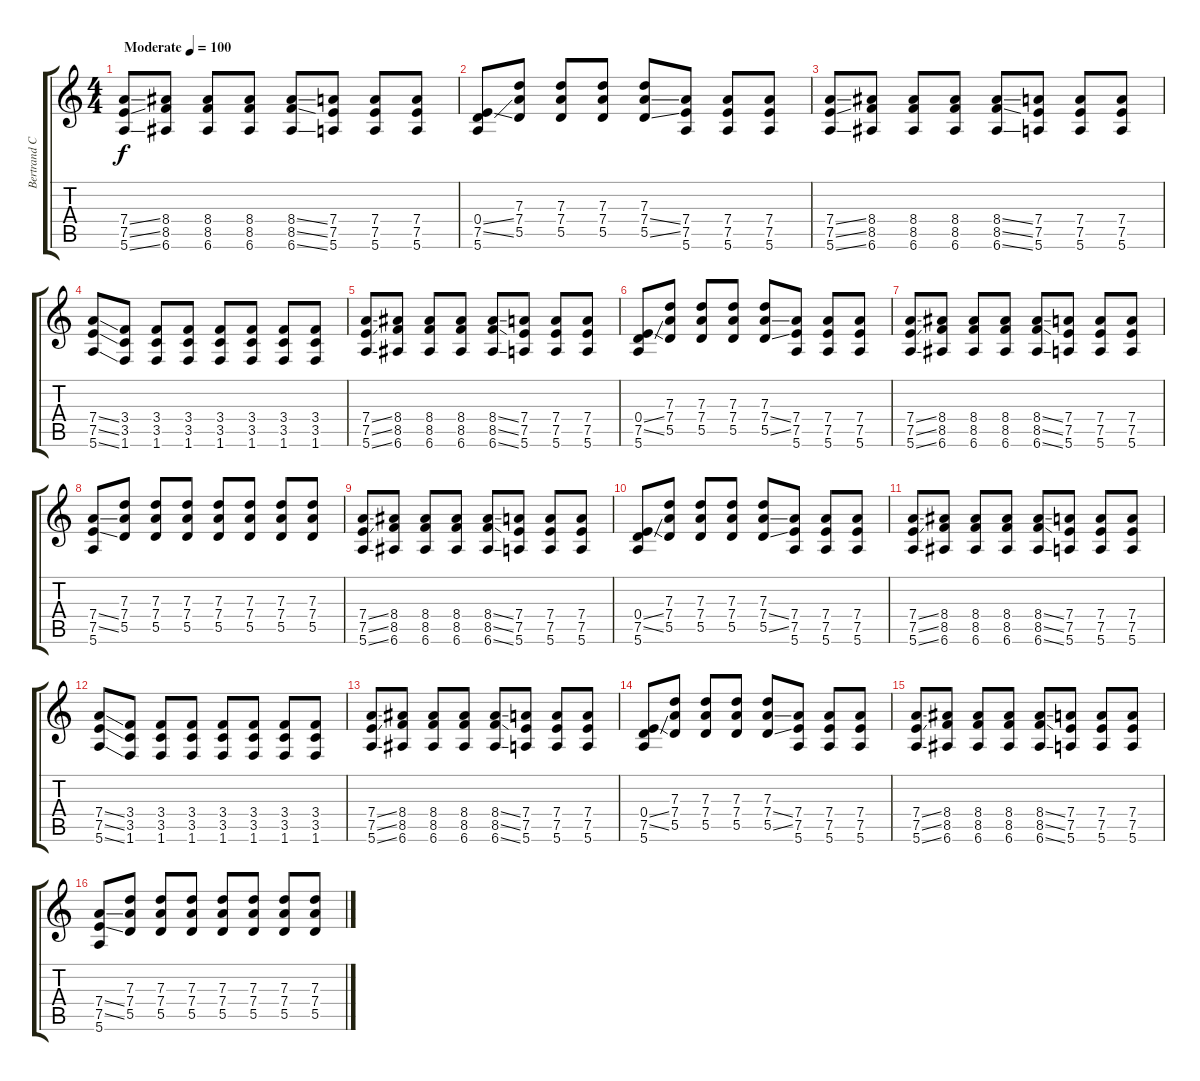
\track ("Bertrand Cantat" "Bertrand C") {instrument overdrivenguitar}
\staff {score tabs}
\tuning (E4 B3 G3 D3 A2 E2) {hide}
\ts (4 4)
\tempo (100 "Moderate")
\clef g2
\ks c
(7.4{ss} 7.5{ss} 5.6{ss}).8{dy f instrument overdrivenguitar} (8.4 8.5 6.6).8 (8.4 8.5 6.6).8 (8.4 8.5 6.6).8 (8.4{ss} 8.5{ss} 6.6{ss}).8 (7.4 7.5 5.6).8 (7.4 7.5 5.6).8 (7.4 7.5 5.6).8 |
(0.4{ss} 7.5{ss} 5.6).8 (7.3 7.4 5.5).8 (7.3 7.4 5.5).8 (7.3 7.4 5.5).8 (7.3 7.4{ss} 5.5{ss}).8 (7.4 7.5 5.6).8 (7.4 7.5 5.6).8 (7.4 7.5 5.6).8 |
(7.4{ss} 7.5{ss} 5.6{ss}).8 (8.4 8.5 6.6).8 (8.4 8.5 6.6).8 (8.4 8.5 6.6).8 (8.4{ss} 8.5{ss} 6.6{ss}).8 (7.4 7.5 5.6).8 (7.4 7.5 5.6).8 (7.4 7.5 5.6).8 |
(7.4{ss} 7.5{ss} 5.6{ss}).8 (3.4 3.5 1.6).8 (3.4 3.5 1.6).8 (3.4 3.5 1.6).8 (3.4 3.5 1.6).8 (3.4 3.5 1.6).8 (3.4 3.5 1.6).8 (3.4 3.5 1.6).8 |
(7.4{ss} 7.5{ss} 5.6{ss}).8 (8.4 8.5 6.6).8 (8.4 8.5 6.6).8 (8.4 8.5 6.6).8 (8.4{ss} 8.5{ss} 6.6{ss}).8 (7.4 7.5 5.6).8 (7.4 7.5 5.6).8 (7.4 7.5 5.6).8 |
(0.4{ss} 7.5{ss} 5.6).8 (7.3 7.4 5.5).8 (7.3 7.4 5.5).8 (7.3 7.4 5.5).8 (7.3 7.4{ss} 5.5{ss}).8 (7.4 7.5 5.6).8 (7.4 7.5 5.6).8 (7.4 7.5 5.6).8 |
(7.4{ss} 7.5{ss} 5.6{ss}).8 (8.4 8.5 6.6).8 (8.4 8.5 6.6).8 (8.4 8.5 6.6).8 (8.4{ss} 8.5{ss} 6.6{ss}).8 (7.4 7.5 5.6).8 (7.4 7.5 5.6).8 (7.4 7.5 5.6).8 |
(7.4{ss} 7.5{ss} 5.6).8 (7.3 7.4 5.5).8 (7.3 7.4 5.5).8 (7.3 7.4 5.5).8 (7.3 7.4 5.5).8 (7.3 7.4 5.5).8 (7.3 7.4 5.5).8 (7.3 7.4 5.5).8 |
(7.4{ss} 7.5{ss} 5.6{ss}).8 (8.4 8.5 6.6).8 (8.4 8.5 6.6).8 (8.4 8.5 6.6).8 (8.4{ss} 8.5{ss} 6.6{ss}).8 (7.4 7.5 5.6).8 (7.4 7.5 5.6).8 (7.4 7.5 5.6).8 |
(0.4{ss} 7.5{ss} 5.6).8 (7.3 7.4 5.5).8 (7.3 7.4 5.5).8 (7.3 7.4 5.5).8 (7.3 7.4{ss} 5.5{ss}).8 (7.4 7.5 5.6).8 (7.4 7.5 5.6).8 (7.4 7.5 5.6).8 |
(7.4{ss} 7.5{ss} 5.6{ss}).8 (8.4 8.5 6.6).8 (8.4 8.5 6.6).8 (8.4 8.5 6.6).8 (8.4{ss} 8.5{ss} 6.6{ss}).8 (7.4 7.5 5.6).8 (7.4 7.5 5.6).8 (7.4 7.5 5.6).8 |
(7.4{ss} 7.5{ss} 5.6{ss}).8 (3.4 3.5 1.6).8 (3.4 3.5 1.6).8 (3.4 3.5 1.6).8 (3.4 3.5 1.6).8 (3.4 3.5 1.6).8 (3.4 3.5 1.6).8 (3.4 3.5 1.6).8 |
(7.4{ss} 7.5{ss} 5.6{ss}).8 (8.4 8.5 6.6).8 (8.4 8.5 6.6).8 (8.4 8.5 6.6).8 (8.4{ss} 8.5{ss} 6.6{ss}).8 (7.4 7.5 5.6).8 (7.4 7.5 5.6).8 (7.4 7.5 5.6).8 |
(0.4{ss} 7.5{ss} 5.6).8 (7.3 7.4 5.5).8 (7.3 7.4 5.5).8 (7.3 7.4 5.5).8 (7.3 7.4{ss} 5.5{ss}).8 (7.4 7.5 5.6).8 (7.4 7.5 5.6).8 (7.4 7.5 5.6).8 |
(7.4{ss} 7.5{ss} 5.6{ss}).8 (8.4 8.5 6.6).8 (8.4 8.5 6.6).8 (8.4 8.5 6.6).8 (8.4{ss} 8.5{ss} 6.6{ss}).8 (7.4 7.5 5.6).8 (7.4 7.5 5.6).8 (7.4 7.5 5.6).8 |
(7.4{ss} 7.5{ss} 5.6).8 (7.3 7.4 5.5).8 (7.3 7.4 5.5).8 (7.3 7.4 5.5).8 (7.3 7.4 5.5).8 (7.3 7.4 5.5).8 (7.3 7.4 5.5).8 (7.3 7.4 5.5).8
